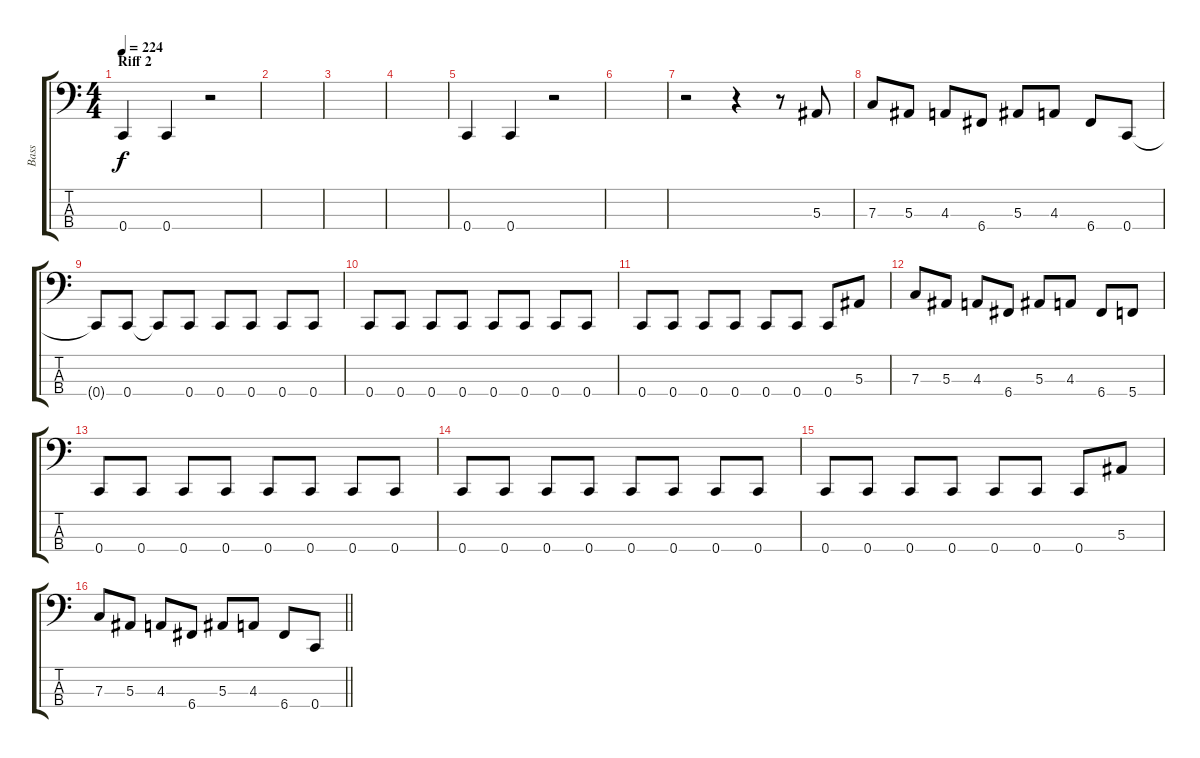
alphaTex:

\track ("Bass" "Bass") {instrument electricbassfinger}
\staff {score tabs}
\tuning (Eb2 Bb1 F1 C1) {hide}
\ts (4 4)
\section ("" "Riff 2")
\tempo 224
\clef f4
\ks c
0.4.4{dy f} 0.4.4 r.2 |
|
|
|
0.4.4 0.4.4 r.2 |
|
r.2 r.4 r.8 5.3.8 |
7.3.8 5.3.8 4.3.8 6.4.8 5.3.8 4.3.8 6.4.8 0.4.8 |
0.4{t}.8 0.4.8 0.4{t}.8 0.4.8 0.4.8 0.4.8 0.4.8 0.4.8 |
0.4.8 0.4.8 0.4.8 0.4.8 0.4.8 0.4.8 0.4.8 0.4.8 |
0.4.8 0.4.8 0.4.8 0.4.8 0.4.8 0.4.8 0.4.8 5.3.8 |
7.3.8 5.3.8 4.3.8 6.4.8 5.3.8 4.3.8 6.4.8 5.4.8 |
0.4.8 0.4.8 0.4.8 0.4.8 0.4.8 0.4.8 0.4.8 0.4.8 |
0.4.8 0.4.8 0.4.8 0.4.8 0.4.8 0.4.8 0.4.8 0.4.8 |
0.4.8 0.4.8 0.4.8 0.4.8 0.4.8 0.4.8 0.4.8 5.3.8 |
\barLineRight lightlight
7.3.8 5.3.8 4.3.8 6.4.8 5.3.8 4.3.8 6.4.8 0.4.8
